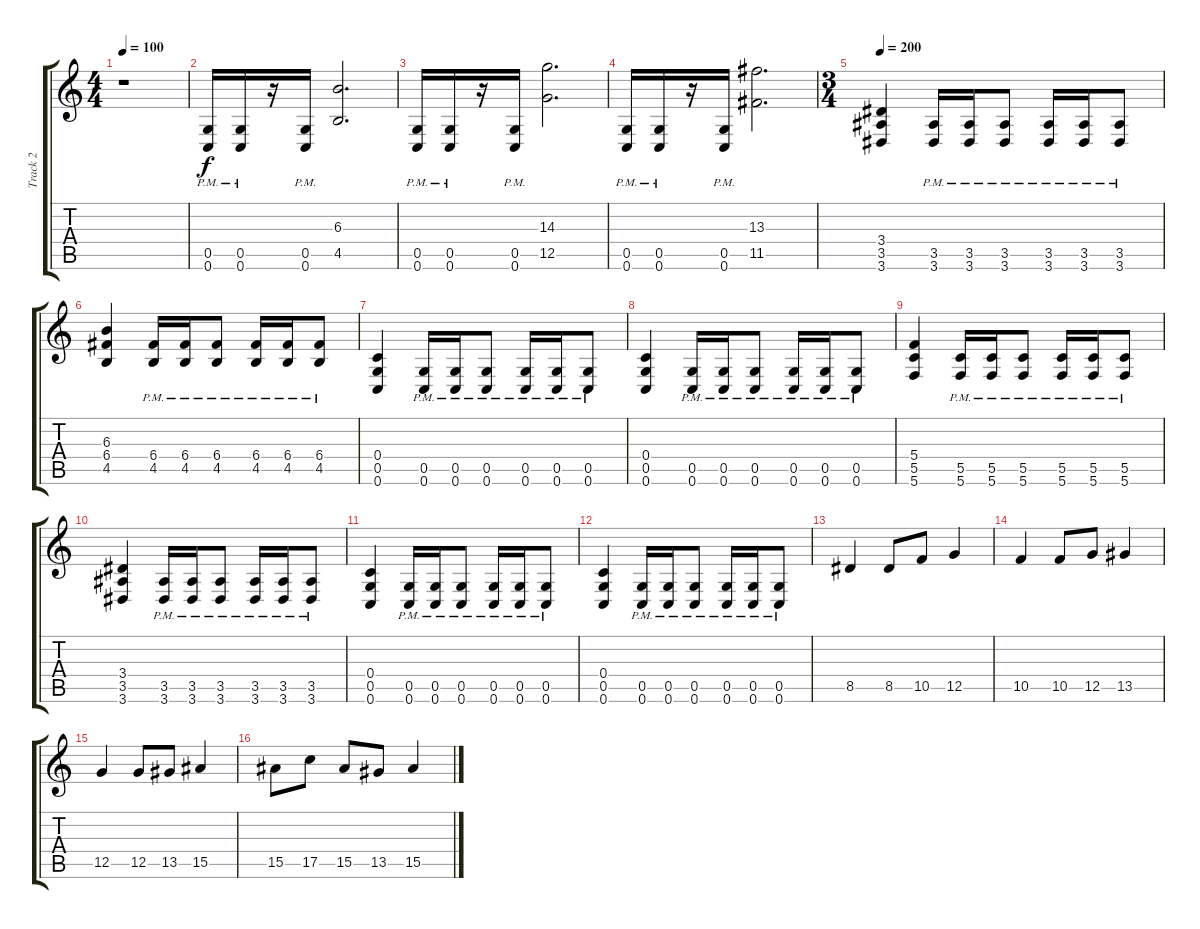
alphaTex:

\track ("Track 2" "Track 2") {instrument distortionguitar}
\staff {score tabs}
\tuning (D4 A3 F3 C3 G2 C2) {hide}
\ts (4 4)
\tempo 100
\clef g2
\ks c
r.1{dy f} |
(0.5{pm} 0.6{pm}).16 (0.5{pm} 0.6{pm}).16 r.16 (0.5{pm} 0.6{pm}).16 (6.3 4.5).2{d} |
(0.5{pm} 0.6{pm}).16 (0.5{pm} 0.6{pm}).16 r.16 (0.5{pm} 0.6{pm}).16 (14.3 12.5).2{d} |
(0.5{pm} 0.6{pm}).16 (0.5{pm} 0.6{pm}).16 r.16 (0.5{pm} 0.6{pm}).16 (13.3 11.5).2{d} |
\ts (3 4)
\tempo 200
(3.4 3.5 3.6).4 (3.5{pm} 3.6{pm}).16 (3.5{pm} 3.6{pm}).16 (3.5{pm} 3.6{pm}).8 (3.5{pm} 3.6{pm}).16 (3.5{pm} 3.6{pm}).16 (3.5{pm} 3.6{pm}).8 |
(6.3 6.4 4.5).4 (6.4{pm} 4.5{pm}).16 (6.4{pm} 4.5{pm}).16 (6.4{pm} 4.5{pm}).8 (6.4{pm} 4.5{pm}).16 (6.4{pm} 4.5{pm}).16 (6.4{pm} 4.5{pm}).8 |
(0.4 0.5 0.6).4 (0.5{pm} 0.6{pm}).16 (0.5{pm} 0.6{pm}).16 (0.5{pm} 0.6{pm}).8 (0.5{pm} 0.6{pm}).16 (0.5{pm} 0.6{pm}).16 (0.5{pm} 0.6{pm}).8 |
(0.4 0.5 0.6).4 (0.5{pm} 0.6{pm}).16 (0.5{pm} 0.6{pm}).16 (0.5{pm} 0.6{pm}).8 (0.5{pm} 0.6{pm}).16 (0.5{pm} 0.6{pm}).16 (0.5{pm} 0.6{pm}).8 |
(5.4 5.5 5.6).4 (5.5{pm} 5.6{pm}).16 (5.5{pm} 5.6{pm}).16 (5.5{pm} 5.6{pm}).8 (5.5{pm} 5.6{pm}).16 (5.5{pm} 5.6{pm}).16 (5.5{pm} 5.6{pm}).8 |
(3.4 3.5 3.6).4 (3.5{pm} 3.6{pm}).16 (3.5{pm} 3.6{pm}).16 (3.5{pm} 3.6{pm}).8 (3.5{pm} 3.6{pm}).16 (3.5{pm} 3.6{pm}).16 (3.5{pm} 3.6{pm}).8 |
(0.4 0.5 0.6).4 (0.5{pm} 0.6{pm}).16 (0.5{pm} 0.6{pm}).16 (0.5{pm} 0.6{pm}).8 (0.5{pm} 0.6{pm}).16 (0.5{pm} 0.6{pm}).16 (0.5{pm} 0.6{pm}).8 |
(0.4 0.5 0.6).4 (0.5{pm} 0.6{pm}).16 (0.5{pm} 0.6{pm}).16 (0.5{pm} 0.6{pm}).8 (0.5{pm} 0.6{pm}).16 (0.5{pm} 0.6{pm}).16 (0.5{pm} 0.6{pm}).8 |
8.5.4 8.5.8 10.5.8 12.5.4 |
10.5.4 10.5.8 12.5.8 13.5.4 |
12.5.4 12.5.8 13.5.8 15.5.4 |
15.5.8 17.5.8 15.5.8 13.5.8 15.5.4
